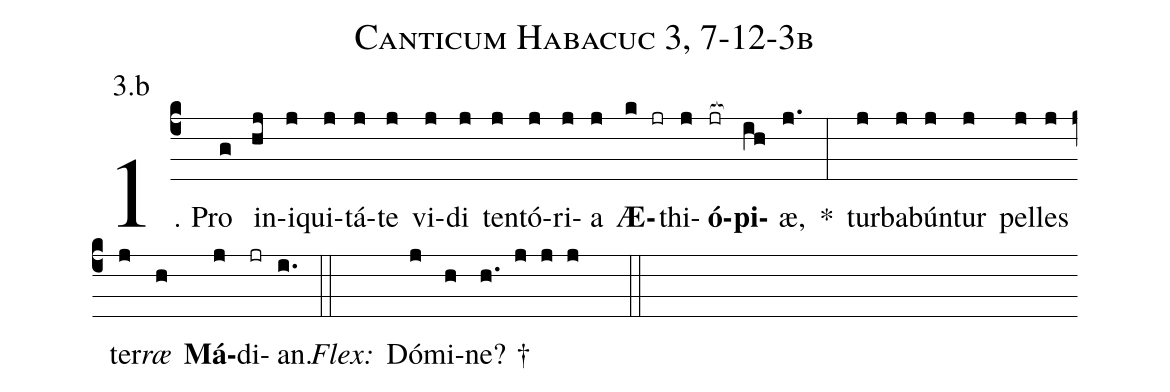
name: Canticum Habacuc 3, 7-12-3b;
annotation: 3.b;
%%
(c4)1. Pro(g) in(hj)i(j)qui(j)tá(j)te(j) vi(j)di(j) ten(j)tó(j)ri(j)a(j) <b>Æ</b>(k jr)thi(j)<b>ó</b>(jr[ocb:1{])<b>pi</b>(ih[ocb:0}])æ,(j.) *(:) tur(j)ba(j)bún(j)tur(j) pel(j)les(j) ter(j)<i>ræ</i>(h) <b>Má</b>(j)di(jr)an.(i.) (::)
<i>Flex:</i>()  Dó(j)mi(h)ne? †(h. j j j  ::)
